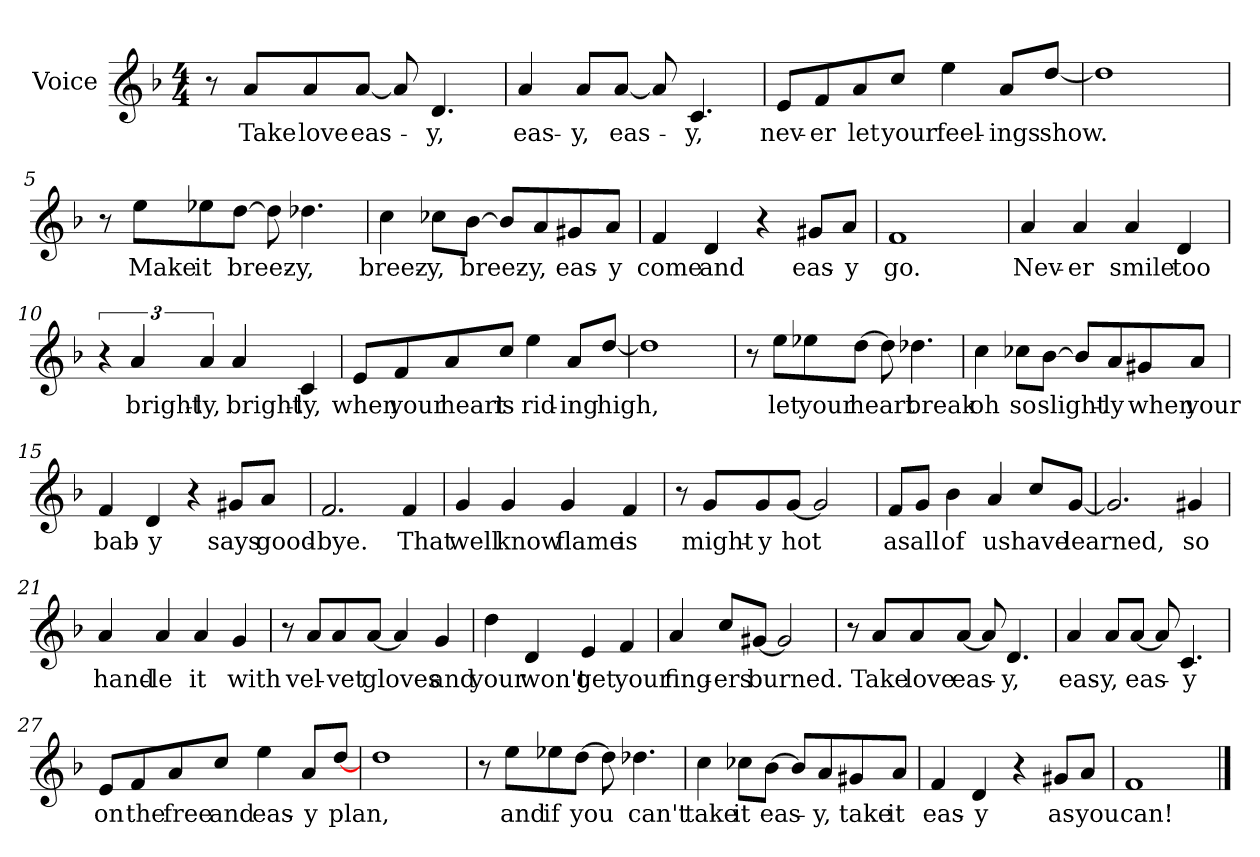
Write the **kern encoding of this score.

**kern	**text
*part1	*part1
*staff1	*staff1
*I"Voice	*
*I'Vo.	*
*clefG2	*
*k[b-]	*
*F:	*
*M4/4	*
=1	=1
8r	.
8a/L	Take
8a/	love
[8a/J	eas-
8a/]	.
4.d/	y,
=2	=2
4a/	eas-
8a/L	y,
[8a/J	eas-
8a/]	.
4.c/	y,
=3	=3
8e/L	nev-
8f/	er
8a/	let
8cc/J	your
4ee\	feel-
8a/L	ings
[8dd/J	show.
=4	=4
1dd]	.
!!LO:LB:g=z
=5	=5
8r	.
8ee\L	Make
8ee-X\	it
[8dd\J	-breez-
8dd\]	.
4.dd-X\	y,
=6	=6
4cc\	breez-
8cc-X\L	y,
[8b-\J	-breez-
8b-/L]	.
8a/	y,
8g#X/	eas-
8a/J	y
=7	=7
4f/	come
4d/	and
4r	.
8g#X/L	eas-
8a/J	y
=8	=8
1f	go.
!!LO:LB:g=z
=9	=9
4a/	Nev-
4a/	er
4a/	smile
4d/	too
=10	=10
6r	.
6a/	bright-
6a/	-ly,
4a/	bright-
4c/	ly,
=11	=11
8e/L	when
8f/	your
8a/	heart
8cc/J	is
4ee\	rid-
8a/L	ing
[8dd/J	high,
=12	=12
1dd]	.
!!LO:LB:g=z
=13	=13
8r	.
8ee\L	let
8ee-X\	your
[8dd\J	heart
8dd\]	.
4.dd-X\	break
=14	=14
4cc\	oh
8cc-X\L	so
[8b-\J	slight-
8b-/L]	.
8a/	ly
8g#X/	when
8a/J	your
=15	=15
4f/	bab-
4d/	y
4r	.
8g#X/L	says
8a/J	good-
=16	=16
2.f/	bye.
4f/	That
!!LO:LB:g=z
=17	=17
4g/	well
4g/	know
4g/	flame
4f/	is
=18	=18
8r	.
8g/L	might-
8g/	y
[8g/J	hot
2g/]	.
=19	=19
8f/L	as
8g/J	all
4b-\	of
4a/	us
8cc/L	have
[8g/J	learned,
=20	=20
2.g/]	.
4g#X/	so
!!LO:LB:g=z
=21	=21
4a/	hand-
4a/	le
4a/	it
4g/	with
=22	=22
8r	.
8a/L	vel-
8a/	vet
[8a/J	gloves
4a/]	.
4g/	and
=23	=23
4dd\	your
4d/	won't
4e/	get
4f/	your
=24	=24
4a/	fing-
8cc/L	ers
[8g#X/J	burned.
2g#/]	.
!!LO:LB:g=z
=25	=25
8r	.
8a/L	Take
8a/	love
[8a/J	eas-
8a/]	.
4.d/	y,
=26	=26
4a/	eas-
8a/L	y,
[8a/J	eas-
8a/]	.
4.c/	y
=27	=27
8e/L	on
8f/	the
8a/	free
8cc/J	and
4ee\	eas-
8a/L	y
[8dd/J	plan,
=28	=28
1dd	.
!!LO:LB:g=z
=29	=29
8r	.
8ee\L	and
8ee-X\	if
[8dd\J	you
8dd\]	.
4.dd-X\	can't
=30	=30
4cc\	take
8cc-X\L	it
[8b-\J	eas-
8b-/L]	.
8a/	y,
8g#X/	take
8a/J	it
=31	=31
4f/	eas-
4d/	y
4r	.
8g#X/L	as
8a/J	you
=32	=32
1f	can!
==	==
*-	*-
